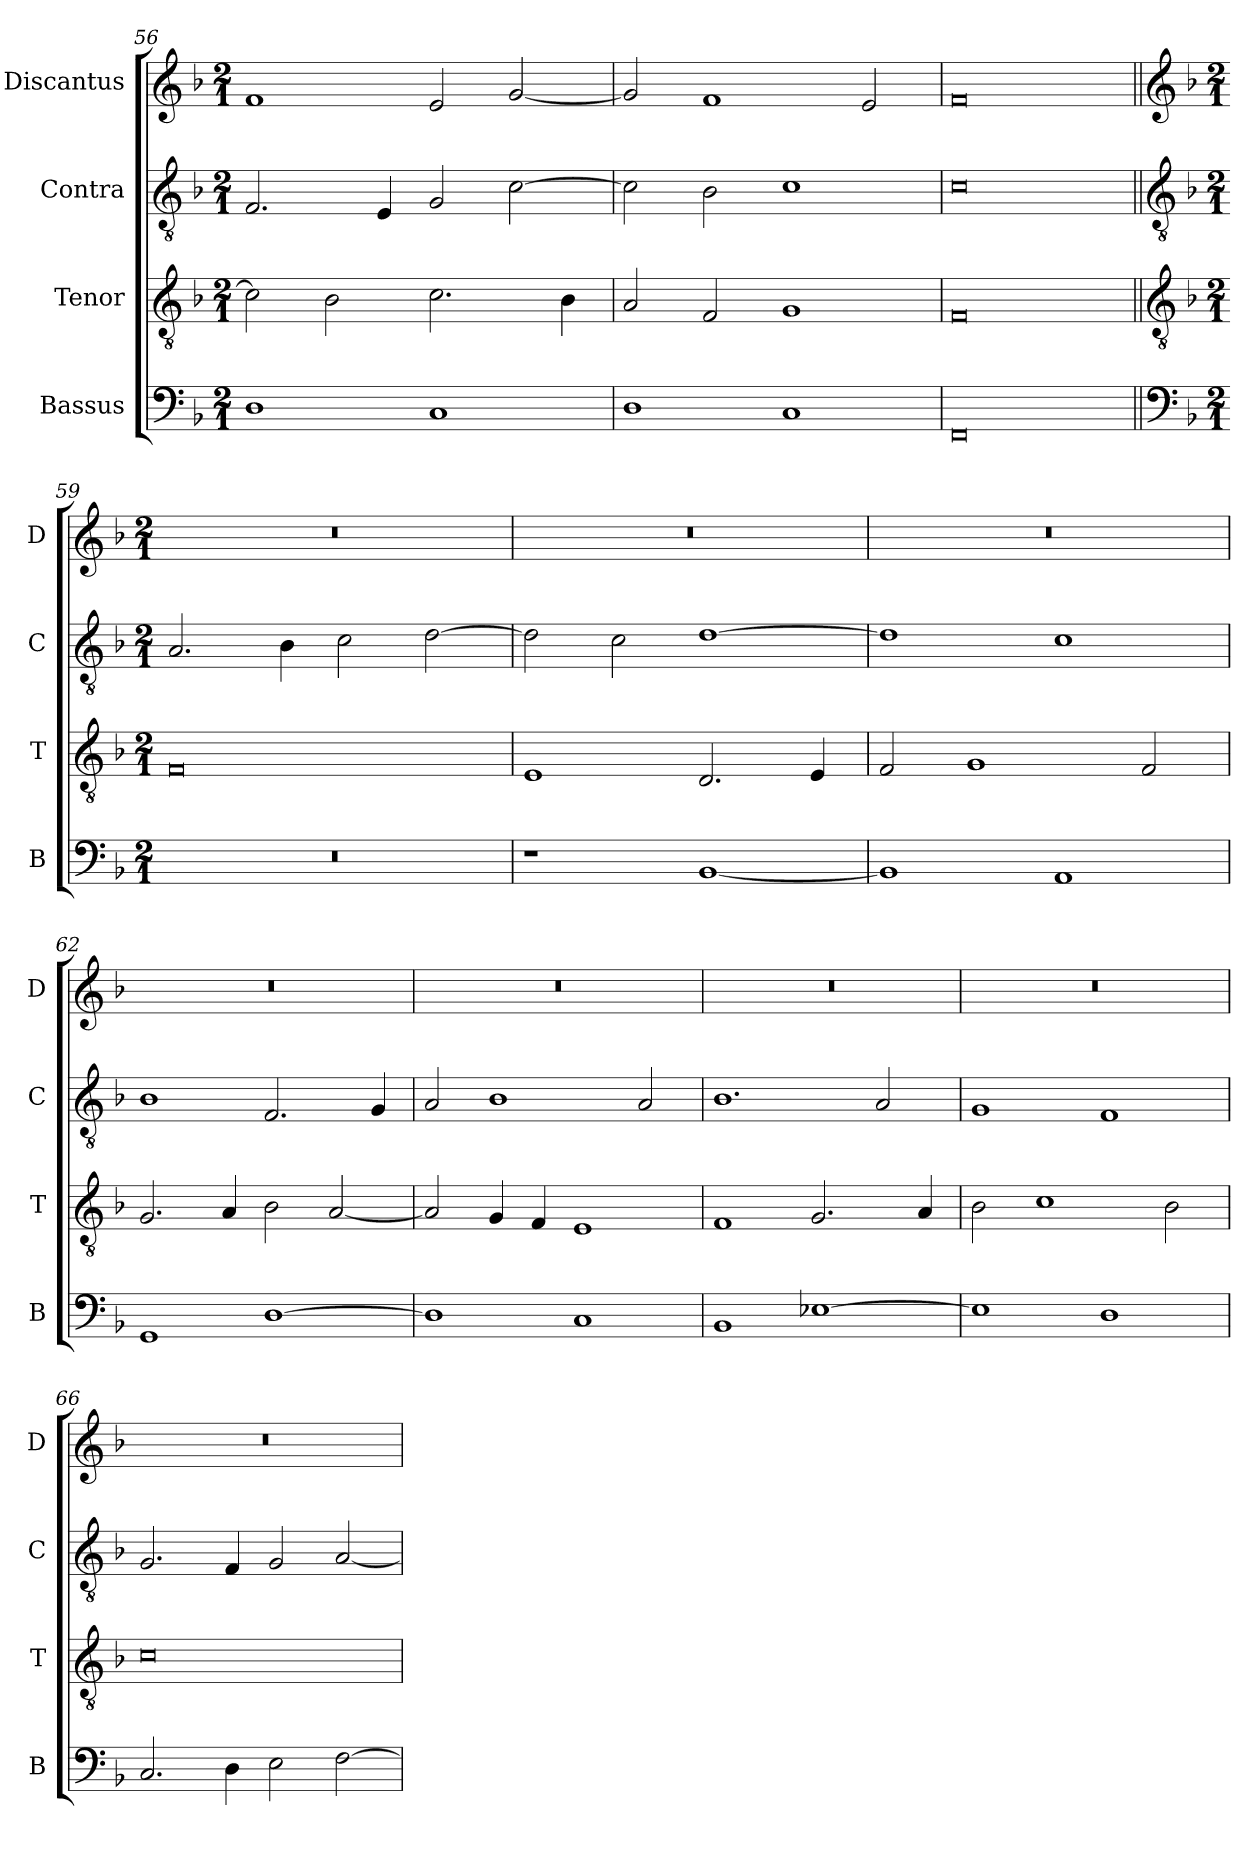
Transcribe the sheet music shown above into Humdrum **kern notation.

**kern	**kern	**kern	**kern
*part4	*part3	*part2	*part1
*staff4	*staff3	*staff2	*staff1
*I"Bassus	*I"Tenor	*I"Contra	*I"Discantus
*I'B	*I'T	*I'C	*I'D
*clefF4	*clefGv2	*clefGv2	*clefG2
*k[b-]	*k[b-]	*k[b-]	*k[b-]
*M2/1	*M2/1	*M2/1	*M2/1
=56	=56	=56	=56
1D	2c\]	2.F/	1f
.	2B-\	.	.
.	.	4E/	.
1C	2.c\	2G/	2e/
.	.	[2c\	[2g/
.	4B-\	.	.
=57	=57	=57	=57
1D	2A/	2c\]	2g/]
.	2F/	2B-\	1f
1C	1G	1c	.
.	.	.	2e/
=58	=58	=58	=58
0FF	0F	0c	0f
!!LO:LB:g=z
=59||	=59||	=59||	=59||
*clefF4	*clefGv2	*clefGv2	*clefG2
*k[b-]	*k[b-]	*k[b-]	*k[b-]
*M2/1	*M2/1	*M2/1	*M2/1
0r	0F	2.A/	0r
.	.	4B-\	.
.	.	2c\	.
.	.	[2d\	.
=60	=60	=60	=60
1r	1E	2d\]	0r
.	.	2c\	.
[1BB-	2.D/	[1d	.
.	4E/	.	.
=61	=61	=61	=61
1BB-]	2F/	1d]	0r
.	1G	.	.
1AA	.	1c	.
.	2F/	.	.
=62	=62	=62	=62
1GG	2.G/	1B-	0r
.	4A/	.	.
[1D	2B-\	2.F/	.
.	[2A/	.	.
.	.	4G/	.
=63	=63	=63	=63
1D]	2A/]	2A/	0r
.	4G/	1B-	.
.	4F/	.	.
1C	1E	.	.
.	.	2A/	.
=64	=64	=64	=64
1BB-	1F	1.B-	0r
[1E-X	2.G/	.	.
.	.	2A/	.
.	4A/	.	.
=65	=65	=65	=65
1E-]	2B-\	1G	0r
.	1c	.	.
1D	.	1F	.
.	2B-\	.	.
=66	=66	=66	=66
2.C/	0c	2.G/	0r
4D\	.	4F/	.
2E\	.	2G/	.
[2F\	.	[2A/	.
=	=	=	=
*-	*-	*-	*-
